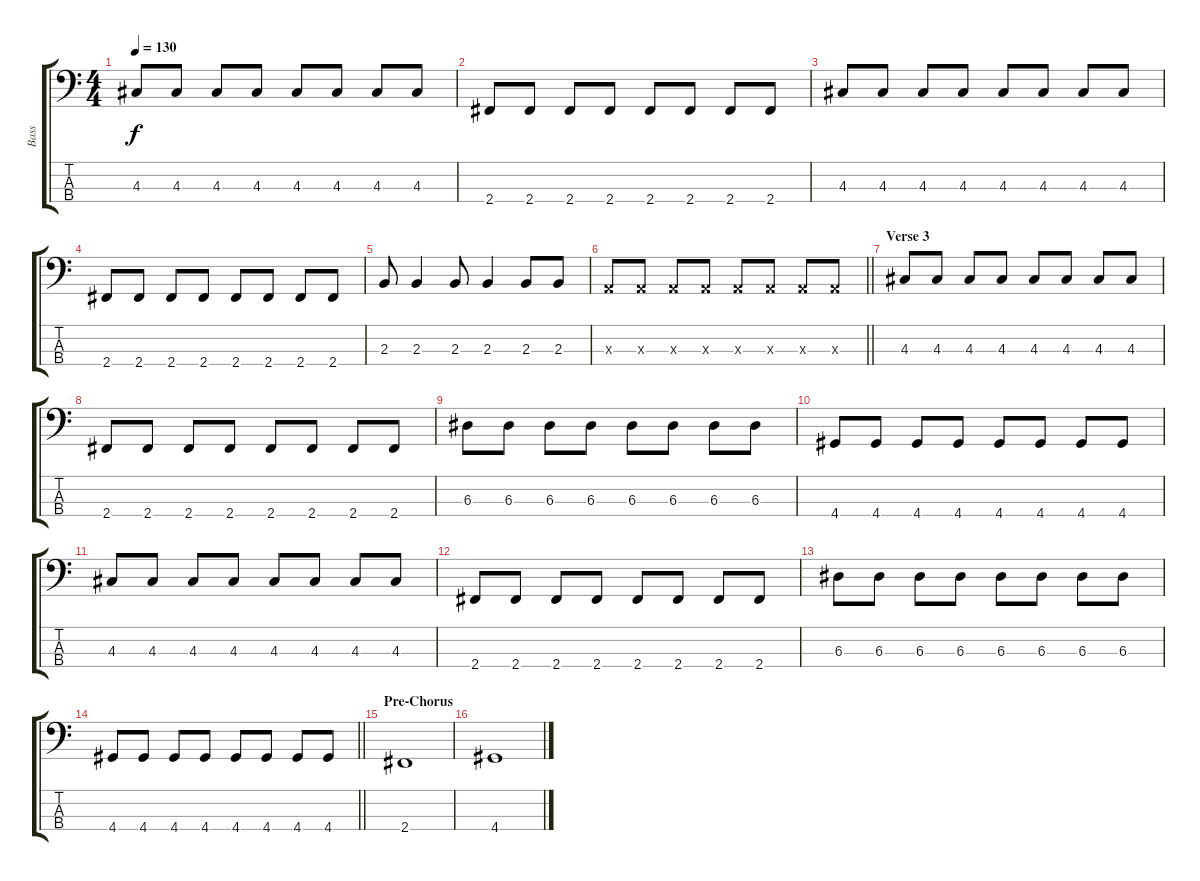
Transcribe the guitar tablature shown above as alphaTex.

\track ("Bass" "Bass") {instrument electricbassfinger}
\staff {score tabs}
\tuning (G2 D2 A1 E1) {hide}
\ts (4 4)
\tempo 130
\clef f4
\ks c
4.3.8{dy f} 4.3.8 4.3.8 4.3.8 4.3.8 4.3.8 4.3.8 4.3.8 |
2.4.8 2.4.8 2.4.8 2.4.8 2.4.8 2.4.8 2.4.8 2.4.8 |
4.3.8 4.3.8 4.3.8 4.3.8 4.3.8 4.3.8 4.3.8 4.3.8 |
2.4.8 2.4.8 2.4.8 2.4.8 2.4.8 2.4.8 2.4.8 2.4.8 |
2.3.8 2.3.4 2.3.8 2.3.4 2.3.8 2.3.8 |
\barLineRight lightlight
0.3{x}.8 0.3{x}.8 0.3{x}.8 0.3{x}.8 0.3{x}.8 0.3{x}.8 0.3{x}.8 0.3{x}.8 |
\section ("" "Verse 3")
4.3.8 4.3.8 4.3.8 4.3.8 4.3.8 4.3.8 4.3.8 4.3.8 |
2.4.8 2.4.8 2.4.8 2.4.8 2.4.8 2.4.8 2.4.8 2.4.8 |
6.3.8 6.3.8 6.3.8 6.3.8 6.3.8 6.3.8 6.3.8 6.3.8 |
4.4.8 4.4.8 4.4.8 4.4.8 4.4.8 4.4.8 4.4.8 4.4.8 |
4.3.8 4.3.8 4.3.8 4.3.8 4.3.8 4.3.8 4.3.8 4.3.8 |
2.4.8 2.4.8 2.4.8 2.4.8 2.4.8 2.4.8 2.4.8 2.4.8 |
6.3.8 6.3.8 6.3.8 6.3.8 6.3.8 6.3.8 6.3.8 6.3.8 |
\barLineRight lightlight
4.4.8 4.4.8 4.4.8 4.4.8 4.4.8 4.4.8 4.4.8 4.4.8 |
\section ("" "Pre-Chorus")
2.4.1 |
4.4.1
